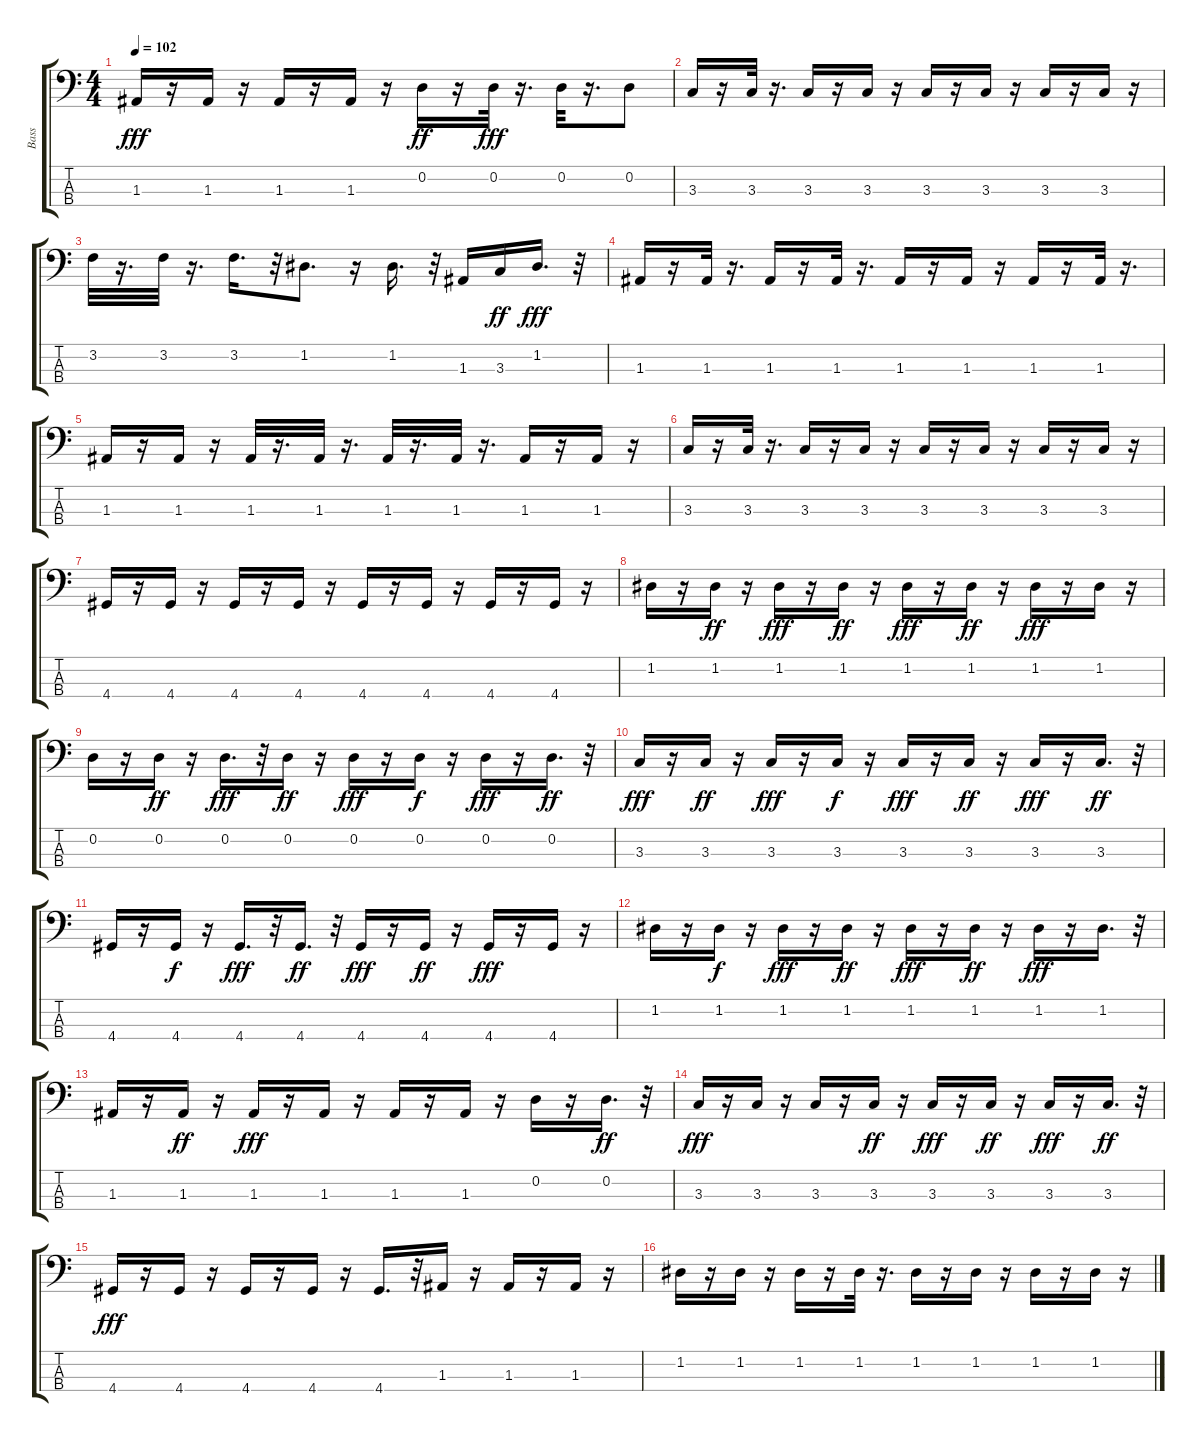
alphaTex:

\track ("Bass" "Bass") {instrument electricbasspick}
\staff {score tabs}
\tuning (G2 D2 A1 E1) {hide}
\ts (4 4)
\tempo 102
\clef f4
\ks c
1.3.16{dy fff} r.16 1.3.16 r.16 1.3.16 r.16 1.3.16 r.16 0.2.16{dy ff} r.16 0.2.32{dy fff} r.16{d} 0.2.32 r.16{d} 0.2.8 |
3.3.16 r.16 3.3.32 r.16{d} 3.3.16 r.16 3.3.16 r.16 3.3.16 r.16 3.3.16 r.16 3.3.16 r.16 3.3.16 r.16 |
3.2.32 r.16{d} 3.2.32 r.16{d} 3.2.16{d} r.32 1.2.8{d} r.16 1.2.16{d} r.32 1.3.16 3.3.16{dy ff} 1.2.16{d dy fff} r.32 |
1.3.16 r.16 1.3.32 r.16{d} 1.3.16 r.16 1.3.32 r.16{d} 1.3.16 r.16 1.3.16 r.16 1.3.16 r.16 1.3.32 r.16{d} |
1.3.16 r.16 1.3.16 r.16 1.3.32 r.16{d} 1.3.32 r.16{d} 1.3.32 r.16{d} 1.3.32 r.16{d} 1.3.16 r.16 1.3.16 r.16 |
3.3.16 r.16 3.3.32 r.16{d} 3.3.16 r.16 3.3.16 r.16 3.3.16 r.16 3.3.16 r.16 3.3.16 r.16 3.3.16 r.16 |
4.4.16 r.16 4.4.16 r.16 4.4.16 r.16 4.4.16 r.16 4.4.16 r.16 4.4.16 r.16 4.4.16 r.16 4.4.16 r.16 |
1.2.16 r.16 1.2.16{dy ff} r.16 1.2.16{dy fff} r.16 1.2.16{dy ff} r.16 1.2.16{dy fff} r.16 1.2.16{dy ff} r.16 1.2.16{dy fff} r.16 1.2.16 r.16 |
0.2.16 r.16 0.2.16{dy ff} r.16 0.2.16{d dy fff} r.32 0.2.16{dy ff} r.16 0.2.16{dy fff} r.16 0.2.16{dy f} r.16 0.2.16{dy fff} r.16 0.2.16{d dy ff} r.32 |
3.3.16{dy fff} r.16 3.3.16{dy ff} r.16 3.3.16{dy fff} r.16 3.3.16{dy f} r.16 3.3.16{dy fff} r.16 3.3.16{dy ff} r.16 3.3.16{dy fff} r.16 3.3.16{d dy ff} r.32 |
4.4.16 r.16 4.4.16{dy f} r.16 4.4.16{d dy fff} r.32 4.4.16{d dy ff} r.32 4.4.16{dy fff} r.16 4.4.16{dy ff} r.16 4.4.16{dy fff} r.16 4.4.16 r.16 |
1.2.16 r.16 1.2.16{dy f} r.16 1.2.16{dy fff} r.16 1.2.16{dy ff} r.16 1.2.16{dy fff} r.16 1.2.16{dy ff} r.16 1.2.16{dy fff} r.16 1.2.16{d} r.32 |
1.3.16 r.16 1.3.16{dy ff} r.16 1.3.16{dy fff} r.16 1.3.16 r.16 1.3.16 r.16 1.3.16 r.16 0.2.16 r.16 0.2.16{d dy ff} r.32 |
3.3.16{dy fff} r.16 3.3.16 r.16 3.3.16 r.16 3.3.16{dy ff} r.16 3.3.16{dy fff} r.16 3.3.16{dy ff} r.16 3.3.16{dy fff} r.16 3.3.16{d dy ff} r.32 |
4.4.16{dy fff} r.16 4.4.16 r.16 4.4.16 r.16 4.4.16 r.16 4.4.16{d} r.32 1.3.16 r.16 1.3.16 r.16 1.3.16 r.16 |
1.2.16 r.16 1.2.16 r.16 1.2.16 r.16 1.2.32 r.16{d} 1.2.16 r.16 1.2.16 r.16 1.2.16 r.16 1.2.16 r.16
